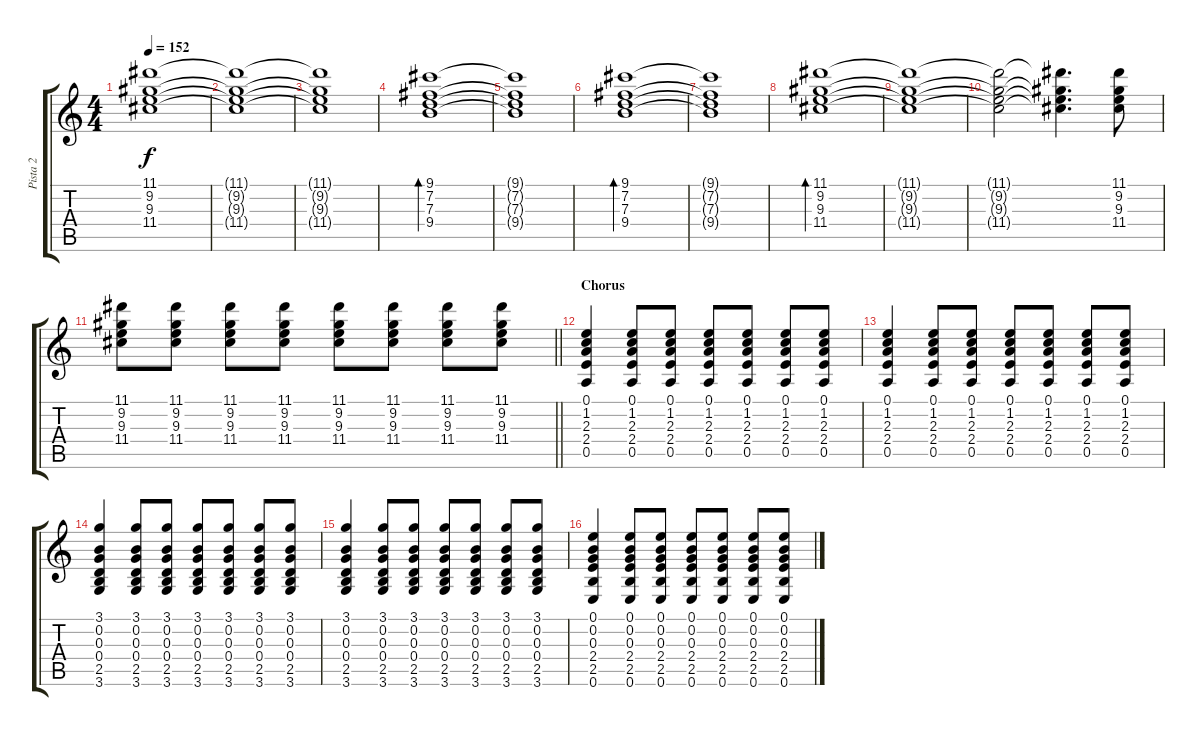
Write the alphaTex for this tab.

\track ("Pista 2" "Pista 2") {instrument overdrivenguitar}
\staff {score tabs}
\tuning (E4 B3 G3 D3 A2 E2) {hide}
\ts (4 4)
\tempo 152
\clef g2
\ks c
(11.1{t} 9.2{t} 9.3{t} 11.4{t}).1{dy f} |
(11.1{t} 9.2{t} 9.3{t} 11.4{t}).1 |
(11.1{t} 9.2{t} 9.3{t} 11.4{t}).1 |
(9.1 7.2 7.3 9.4).1{bd 60} |
(9.1{t} 7.2{t} 7.3{t} 9.4{t}).1 |
(9.1 7.2 7.3 9.4).1{bd 60} |
(9.1{t} 7.2{t} 7.3{t} 9.4{t}).1 |
(11.1 9.2 9.3 11.4).1{bd 60} |
(11.1{t} 9.2{t} 9.3{t} 11.4{t}).1 |
(11.1{t} 9.2{t} 9.3{t} 11.4{t}).2 (11.1{t} 9.2{t} 9.3{t} 11.4{t}).4{d} (11.1 9.2 9.3 11.4).8 |
\barLineRight lightlight
(11.1 9.2 9.3 11.4).8 (11.1 9.2 9.3 11.4).8 (11.1 9.2 9.3 11.4).8 (11.1 9.2 9.3 11.4).8 (11.1 9.2 9.3 11.4).8 (11.1 9.2 9.3 11.4).8 (11.1 9.2 9.3 11.4).8 (11.1 9.2 9.3 11.4).8 |
\section ("" "Chorus")
(0.1 1.2 2.3 2.4 0.5).4 (0.1 1.2 2.3 2.4 0.5).8 (0.1 1.2 2.3 2.4 0.5).8 (0.1 1.2 2.3 2.4 0.5).8 (0.1 1.2 2.3 2.4 0.5).8 (0.1 1.2 2.3 2.4 0.5).8 (0.1 1.2 2.3 2.4 0.5).8 |
(0.1 1.2 2.3 2.4 0.5).4 (0.1 1.2 2.3 2.4 0.5).8 (0.1 1.2 2.3 2.4 0.5).8 (0.1 1.2 2.3 2.4 0.5).8 (0.1 1.2 2.3 2.4 0.5).8 (0.1 1.2 2.3 2.4 0.5).8 (0.1 1.2 2.3 2.4 0.5).8 |
(3.1 0.2 0.3 0.4 2.5 3.6).4 (3.1 0.2 0.3 0.4 2.5 3.6).8 (3.1 0.2 0.3 0.4 2.5 3.6).8 (3.1 0.2 0.3 0.4 2.5 3.6).8 (3.1 0.2 0.3 0.4 2.5 3.6).8 (3.1 0.2 0.3 0.4 2.5 3.6).8 (3.1 0.2 0.3 0.4 2.5 3.6).8 |
(3.1 0.2 0.3 0.4 2.5 3.6).4 (3.1 0.2 0.3 0.4 2.5 3.6).8 (3.1 0.2 0.3 0.4 2.5 3.6).8 (3.1 0.2 0.3 0.4 2.5 3.6).8 (3.1 0.2 0.3 0.4 2.5 3.6).8 (3.1 0.2 0.3 0.4 2.5 3.6).8 (3.1 0.2 0.3 0.4 2.5 3.6).8 |
(0.1 0.2 0.3 2.4 2.5 0.6).4 (0.1 0.2 0.3 2.4 2.5 0.6).8 (0.1 0.2 0.3 2.4 2.5 0.6).8 (0.1 0.2 0.3 2.4 2.5 0.6).8 (0.1 0.2 0.3 2.4 2.5 0.6).8 (0.1 0.2 0.3 2.4 2.5 0.6).8 (0.1 0.2 0.3 2.4 2.5 0.6).8
